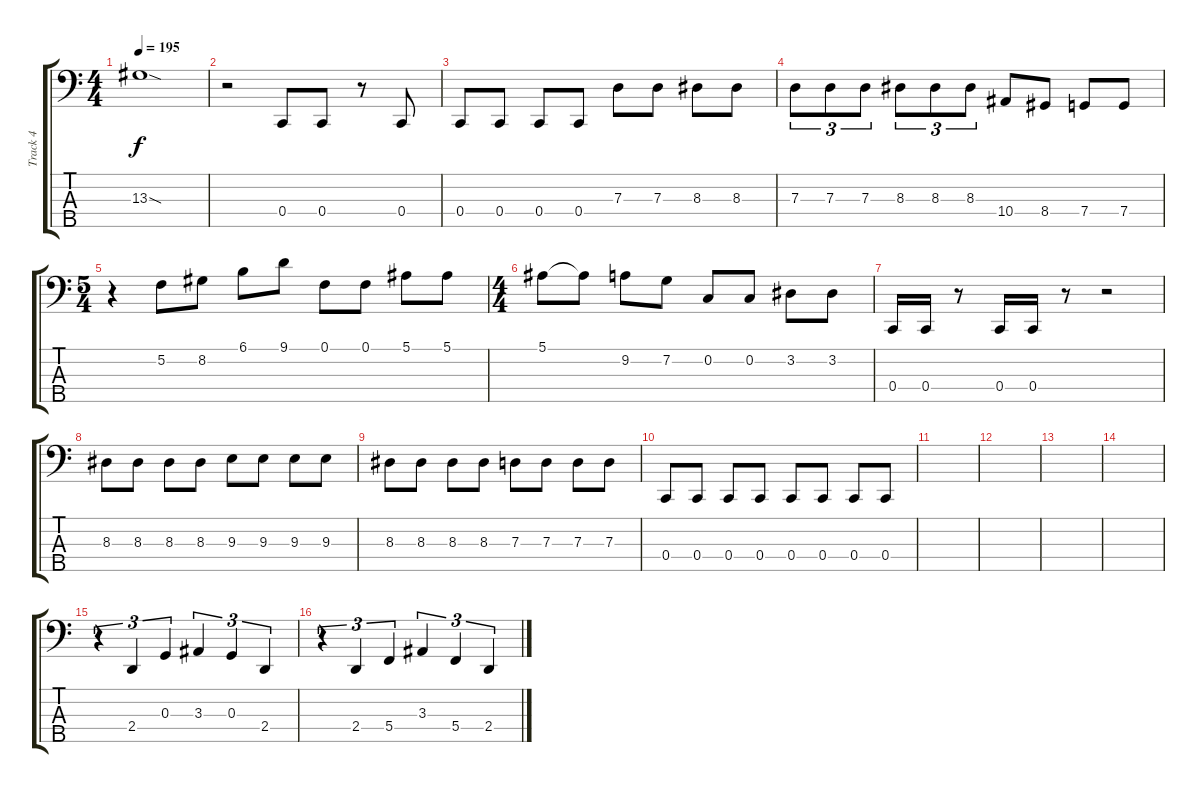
\track ("Track 4" "Track 4") {instrument electricbassfinger}
\staff {score tabs}
\tuning (F2 C2 G1 C1 A0) {hide}
\ts (4 4)
\tempo 195
\clef f4
\ks c
13.3{sod}.1{dy f} |
r.2 0.4.8 0.4.8 r.8 0.4.8 |
0.4.8 0.4.8 0.4.8 0.4.8 7.3.8 7.3.8 8.3.8 8.3.8 |
7.3.8{tu (3 2)} 7.3.8{tu (3 2)} 7.3.8{tu (3 2)} 8.3.8{tu (3 2)} 8.3.8{tu (3 2)} 8.3.8{tu (3 2)} 10.4.8 8.4.8 7.4.8 7.4.8 |
\ts (5 4)
r.4 5.2.8 8.2.8 6.1.8 9.1.8 0.1.8 0.1.8 5.1.8 5.1.8 |
\ts (4 4)
5.1.8 5.1{t}.8 9.2.8 7.2.8 0.2.8 0.2.8 3.2.8 3.2.8 |
0.4.16 0.4.16 r.8 0.4.16 0.4.16 r.8 r.2 |
8.3.8 8.3.8 8.3.8 8.3.8 9.3.8 9.3.8 9.3.8 9.3.8 |
8.3.8 8.3.8 8.3.8 8.3.8 7.3.8 7.3.8 7.3.8 7.3.8 |
0.4.8 0.4.8 0.4.8 0.4.8 0.4.8 0.4.8 0.4.8 0.4.8 |
|
|
|
|
r.4{tu (3 2)} 2.4.4{tu (3 2)} 0.3.4{tu (3 2)} 3.3.4{tu (3 2)} 0.3.4{tu (3 2)} 2.4.4{tu (3 2)} |
r.4{tu (3 2)} 2.4.4{tu (3 2)} 5.4.4{tu (3 2)} 3.3.4{tu (3 2)} 5.4.4{tu (3 2)} 2.4.4{tu (3 2)}
